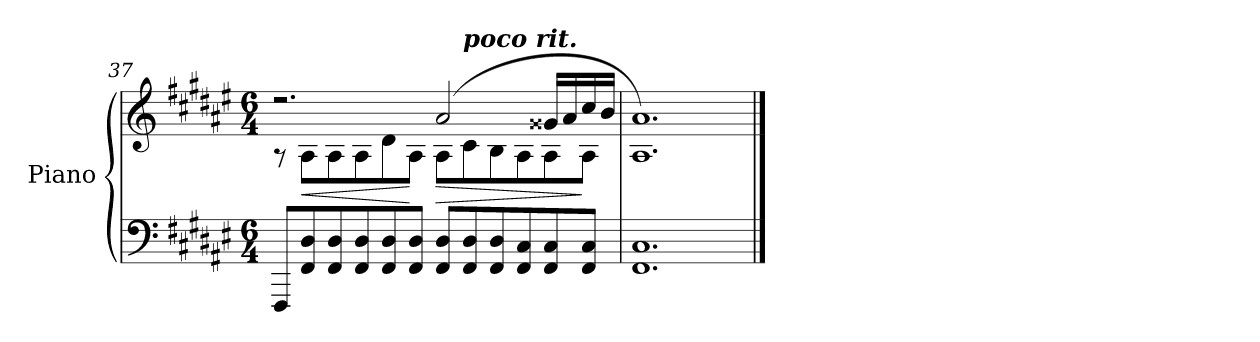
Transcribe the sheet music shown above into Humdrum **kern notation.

**kern	**kern	**dynam
*part2	*part1	*part1
*staff2	*staff1	*staff1
*I"Piano	*I"Piano	*
*I'Pno	*I'Pno	*
!!LO:LB:g=z
*clefF4	*clefG2	*
*k[f#c#g#d#a#e#]	*k[f#c#g#d#a#e#]	*
*M6/4	*M6/4	*
=37	=37	=37
*	*^	*
8FFF#/L	2.r	8r	.
!	!	!	!LO:HP:b
8FF#/ 8D#/	.	8A#\L	<
8FF#/ 8D#/	.	8A#\	.
8FF#/ 8D#/	.	8A#\	.
8FF#/ 8D#/	.	8d#\	.
8FF#/ 8D#/J	.	8A#\J	[
!	!	!	!LO:HP:b
8FF#/ 8D#/L	(>2a#/	8A#\L	>
!	!	!LO:TX:a:Bi:t=poco rit.	!
8FF#/ 8D#/	.	8c#\	.
8FF#/ 8D#/	.	8B\	.
8FF#/ 8C#/	.	8A#\	.
8FF#/ 8C#/	16g##X/LL	8A#\	.
.	16a#/	.	.
8FF#/ 8C#/J	16cc#/	8A#\J	]
.	16b/JJ	.	.
*	*v	*v	*
=38	=38	=38
1.FF# 1.C#	1.A# 1.a#)	.
==	==	==
*-	*-	*-
